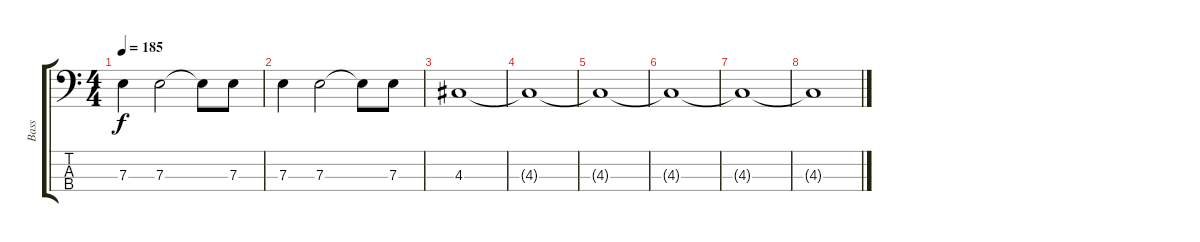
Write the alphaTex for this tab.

\track ("Bass" "Bass") {instrument electricbassfinger}
\staff {score tabs}
\tuning (G2 D2 A1 E1) {hide}
\ts (4 4)
\tempo 185
\clef f4
\ks c
7.3.4{dy f} 7.3.2 7.3{t}.8 7.3.8 |
7.3.4 7.3.2 7.3{t}.8 7.3.8 |
4.3.1 |
4.3{t}.1 |
4.3{t}.1 |
4.3{t}.1 |
4.3{t}.1 |
4.3{t}.1
